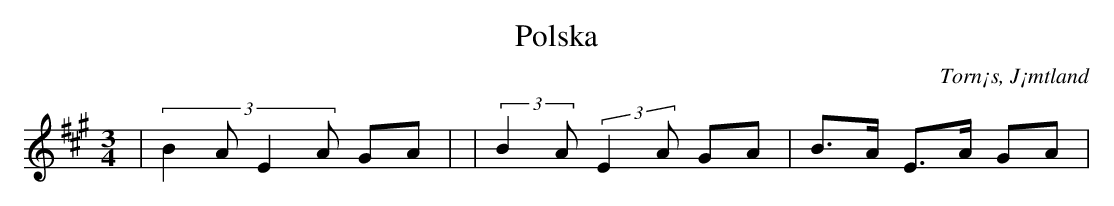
X:1
T:Polska
O:Torn¡s, J¡mtland
M:3/4
L:1/8
K:A
|(3:2:4B2AE2A GA| |(3:2:2B2A(3:2:2E2A GA|B>A E>A GA|
